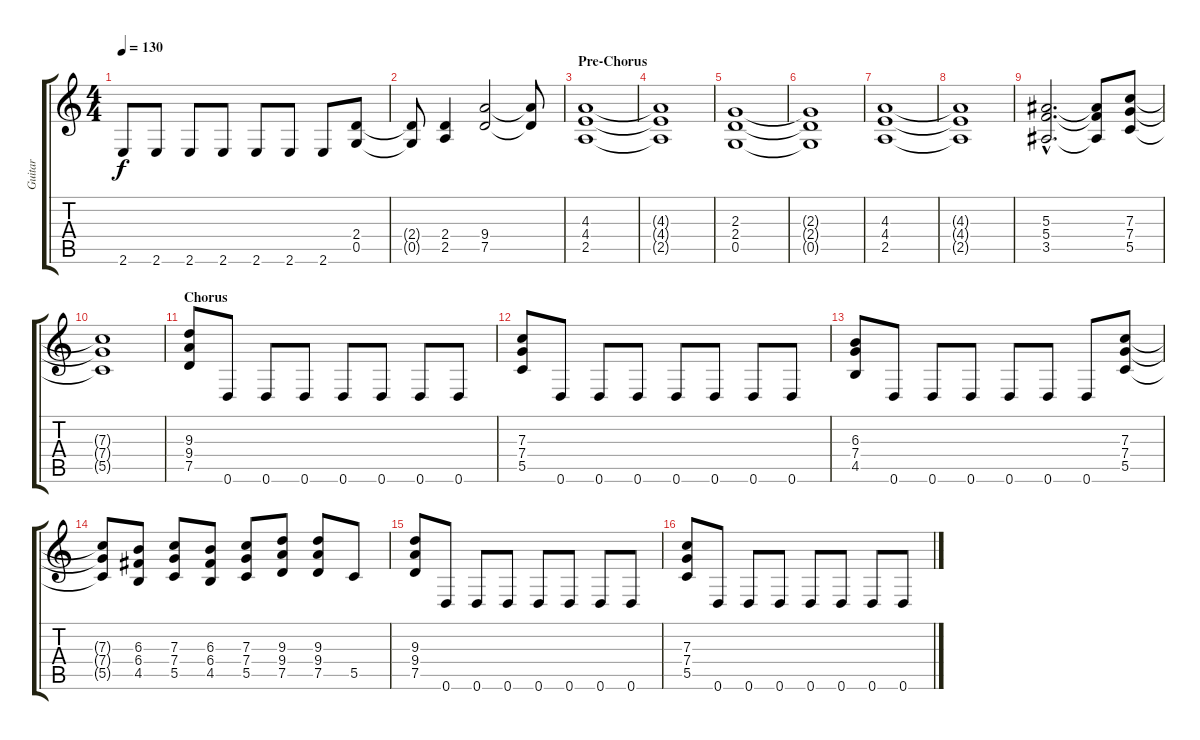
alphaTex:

\track ("Guitar" "Guitar") {instrument distortionguitar}
\staff {score tabs}
\tuning (D4 A3 F3 C3 G2 D2) {hide}
\ts (4 4)
\tempo 130
\clef g2
\ks c
2.6.8{dy f} 2.6.8 2.6.8 2.6.8 2.6.8 2.6.8 2.6.8 (2.4 0.5).8 |
(2.4{t} 0.5{t}).8 (2.4 2.5).4 (9.4 7.5).2 (9.4{t} 7.5{t}).8 |
\section ("" "Pre-Chorus")
(4.3 4.4 2.5).1 |
(4.3{t} 4.4{t} 2.5{t}).1 |
(2.3 2.4 0.5).1 |
(2.3{t} 2.4{t} 0.5{t}).1 |
(4.3 4.4 2.5).1 |
(4.3{t} 4.4{t} 2.5{t}).1 |
(5.3{hac} 5.4{hac} 3.5{hac}).2{d} (5.3{t} 5.4{t} 3.5{t}).8 (7.3 7.4 5.5).8 |
(7.3{t} 7.4{t} 5.5{t}).1 |
\section ("" "Chorus")
(9.3 9.4 7.5).8 0.6.8 0.6.8 0.6.8 0.6.8 0.6.8 0.6.8 0.6.8 |
(7.3 7.4 5.5).8 0.6.8 0.6.8 0.6.8 0.6.8 0.6.8 0.6.8 0.6.8 |
(6.3 7.4 4.5).8 0.6.8 0.6.8 0.6.8 0.6.8 0.6.8 0.6.8 (7.3 7.4 5.5).8 |
(7.3{t} 7.4{t} 5.5{t}).8 (6.3 6.4 4.5).8 (7.3 7.4 5.5).8 (6.3 6.4 4.5).8 (7.3 7.4 5.5).8 (9.3 9.4 7.5).8 (9.3 9.4 7.5).8 5.5.8 |
(9.3 9.4 7.5).8 0.6.8 0.6.8 0.6.8 0.6.8 0.6.8 0.6.8 0.6.8 |
(7.3 7.4 5.5).8 0.6.8 0.6.8 0.6.8 0.6.8 0.6.8 0.6.8 0.6.8
